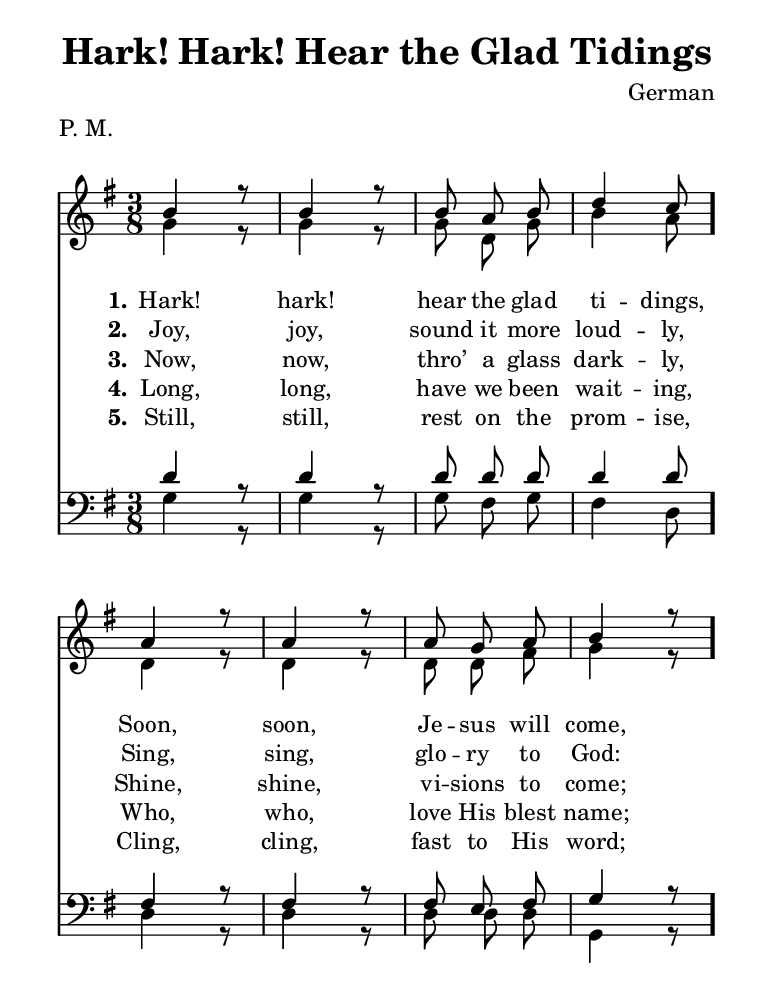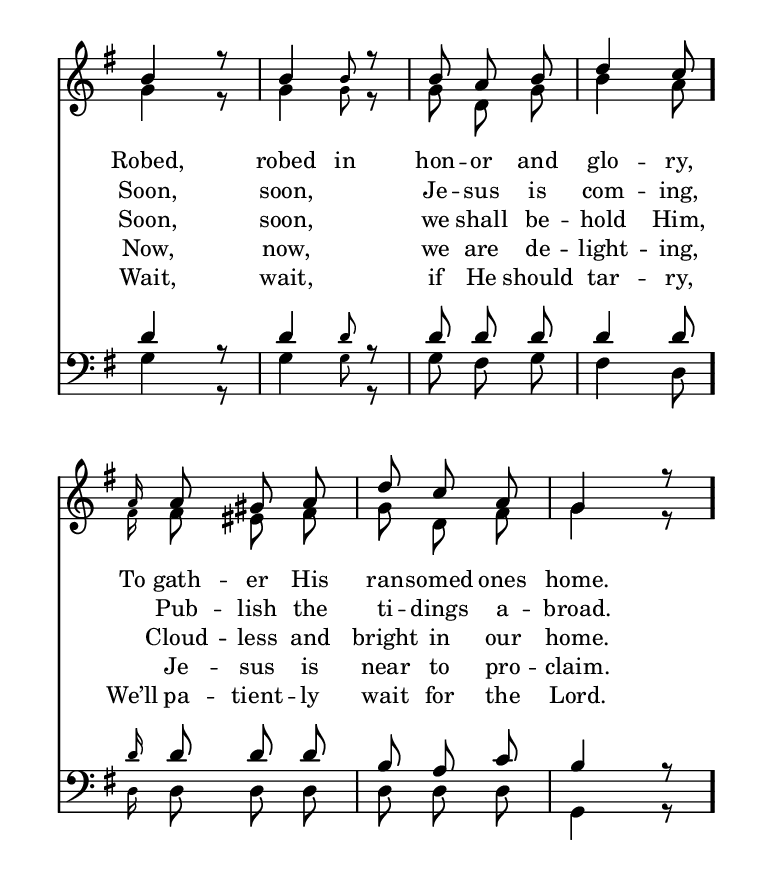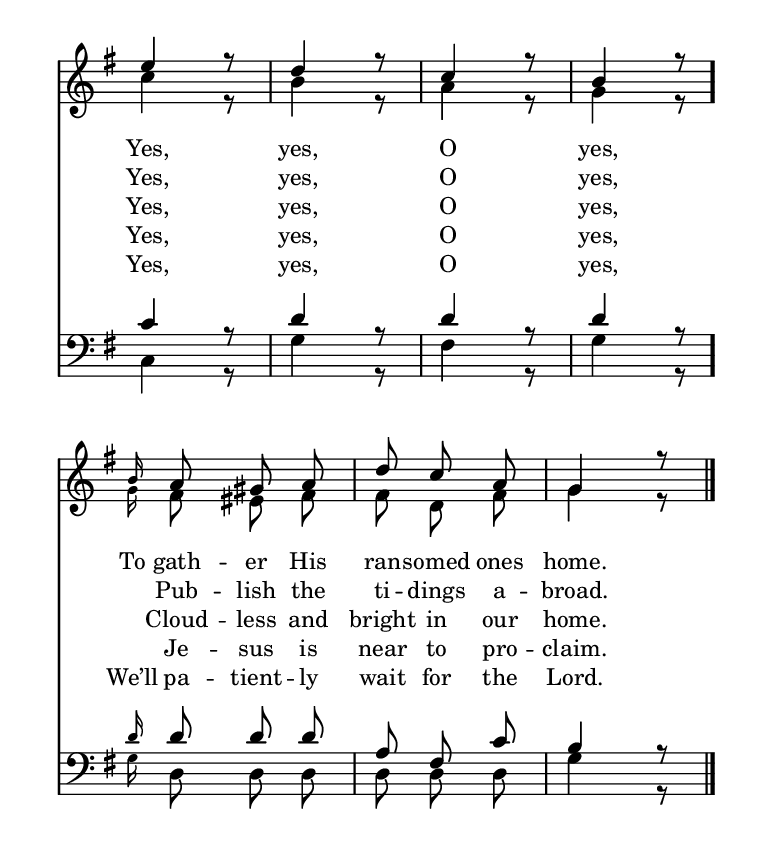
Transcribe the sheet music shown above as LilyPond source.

\include "common/global.ily"
\paper {
  \include "common/paper.ily"
  ragged-bottom = ##t
  ragged-last-bottom = ##t
  systems-per-page = #(cond (is-eogsized 3) (#t #f))
  page-count = ##f
}

\header{
  hymnnumber = "52"
  title = "Hark! Hark! Hear the Glad Tidings"
  tunename = ""
  meter = "P. M."
  %poet = ""
  composer = "German"
  %copyright = ""
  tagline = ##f
}

% for fermata in MIDI
ta = { \tempo 4=70 }
tb = { \tempo 4=35 }

patternAA = { c4 c8 | c4 c8 | c8 c8 c8 | c4 c8 }
patternAB = { c4 c8 | c4 c8 | c8 c8 c8 | c4 c8 }
patternAC = { c4 c8 | c4 \grace c8 c8 | c8 c8 c8 | c4 c8 }
patternBA = { \grace c16 c8 c8 c8 | c8 c8 c8 | c4 c8 }
patternCA = { c4 c8 | c4 c8 | c4 c8 | c4 c8 }

global = {
  \include "common/overrides.ily"
  \override Staff.TimeSignature.style = #'()
  \time 3/8
  \override Score.MetronomeMark.transparent = ##t % hide all fermata changes too
  \ta
  \key g \major
  %\partial 4
  \autoBeamOff
}

notesSoprano = {
\global
\relative c'' {

  \changePitch \patternAA { b r | b r | b a b | d c }
  \changePitch \patternAB { a r | a r | a g a | b r }
  \changePitch \patternAC { b r | b b r | b a b | d c }
  \changePitch \patternBA { a a gis a | d c a | g r }
  \changePitch \patternCA { e' r | d r | c r | b r }
  \changePitch \patternBA { b a gis a | d c a | g r }

  \bar "|."

}
}

notesAlto = {
\global
\relative e' {

  \changePitch \patternAA { g r | g r | g d g | b a }
  \changePitch \patternAB { d, r | d r | d d fis | g r }
  \changePitch \patternAC { g r | g g r | g d g | b a }
  \changePitch \patternBA { fis fis eis fis | g d fis | g r }
  \changePitch \patternCA { c r | b r | a r | g r }
  \changePitch \patternBA { g fis eis fis | fis d fis | g r }

}
}

notesTenor = {
\global
\relative a {

  \changePitch \patternAA { d r | d r | d d d | d d }
  \changePitch \patternAB { fis, r | fis r | fis e fis | g r }
  \changePitch \patternAC { d' r | d d r | d d d | d d }
  \changePitch \patternBA { d d d d | b a c | b r }
  \changePitch \patternCA { c r | d r | d r | d r }
  \changePitch \patternBA { d d d d | a fis c' | b r }

}
}

notesBass = {
\global
\relative f {

  \changePitch \patternAA { g r | g r | g fis g | fis d }
  \changePitch \patternAB { d r | d r | d d d | g, r }
  \changePitch \patternAC { g' r | g g r | g fis g | fis d }
  \changePitch \patternBA { d d d d | d d d | g, r }
  \changePitch \patternCA { c r | g' r | fis r | g r }
  \changePitch \patternBA { g d d d | d d d | g r }

}
}

wordsA = \lyricmode {
\set stanza = "1."

Hark! hark! hear the glad ti -- dings,
Soon, soon, Je -- sus will come, %{HIDE>%} \set includeGraceNotes = ##t %{<HIDE%}
Robed, robed in hon -- or and glo -- ry,
To gath -- er His ran -- somed ones home.
Yes, yes, O yes,
To gath -- er His ran -- somed ones home.  %{HIDE>%} \set includeGraceNotes = ##f %{<HIDE%}

}

wordsB = \lyricmode {
\set stanza = "2."

% measure bars put on second verse instead of first due to unusual line
% splitting
Joy, joy, sound it more loud -- ly, \bar "."
Sing, sing, glo -- ry to God: \bar "." \break
Soon, soon, Je -- sus is com -- ing,
Pub -- lish the ti -- dings a -- broad. \bar "." \break
Yes, yes, O yes,
Pub -- lish the ti -- dings a -- broad. \bar "." \break

}

wordsC = \lyricmode {
\set stanza = "3."

Now, now, thro’ a glass dark -- ly,
Shine, shine, vi -- sions to come;
Soon, soon, we shall be -- hold Him,
Cloud -- less and bright in our home.
Yes, yes, O yes,
Cloud -- less and bright in our home.

}

wordsD = \lyricmode {
\set stanza = "4."

Long, long, have we been wait -- ing,
Who, who, love His blest name;
Now, now, we are de -- light -- ing,
Je -- sus is near to pro -- claim.
Yes, yes, O yes,
Je -- sus is near to pro -- claim.

}

wordsE = \lyricmode {
\set stanza = "5."

% measure bars put partly on fifth verse due to grace notes
Still, still, rest on the prom -- ise,
Cling, cling, fast to His word;
Wait, wait, if He should %{HIDE>%} \set includeGraceNotes = ##t %{<HIDE%} tar -- ry, \bar "."
We’ll pa -- tient -- ly wait for the Lord.
Yes, yes, O yes, \bar "."
We’ll pa -- tient -- ly wait for the Lord. %{HIDE>%} \set includeGraceNotes = ##f %{<HIDE%}

}

\score {
  \context ChoirStaff <<
    \context Staff = upper <<
      \set ChoirStaff.systemStartDelimiter = #'SystemStartBar
      \context Voice  = sopranos { \voiceOne << \notesSoprano >> }
      \context Voice  = altos { \voiceTwo << \notesAlto >> }
      \context Lyrics = one   \lyricsto sopranos \wordsA
      \context Lyrics = two   \lyricsto sopranos \wordsB
      \context Lyrics = three \lyricsto sopranos \wordsC
      \context Lyrics = four  \lyricsto sopranos \wordsD
      \context Lyrics = five  \lyricsto sopranos \wordsE
    >>
    \context Staff = men <<
      \clef bass
      \context Voice  = tenors { \voiceOne << \notesTenor >> }
      \context Voice  = basses { \voiceTwo << \notesBass >> }
    >>
  >>
  \layout {
    \include "common/layout.ily"
  }
  \midi{
    \include "common/midi.ily"
  }
}

\version "2.18.0"  % necessary for upgrading to future LilyPond versions.

% vi:set et ts=2 sw=2 ai nocindent syntax=lilypond:
